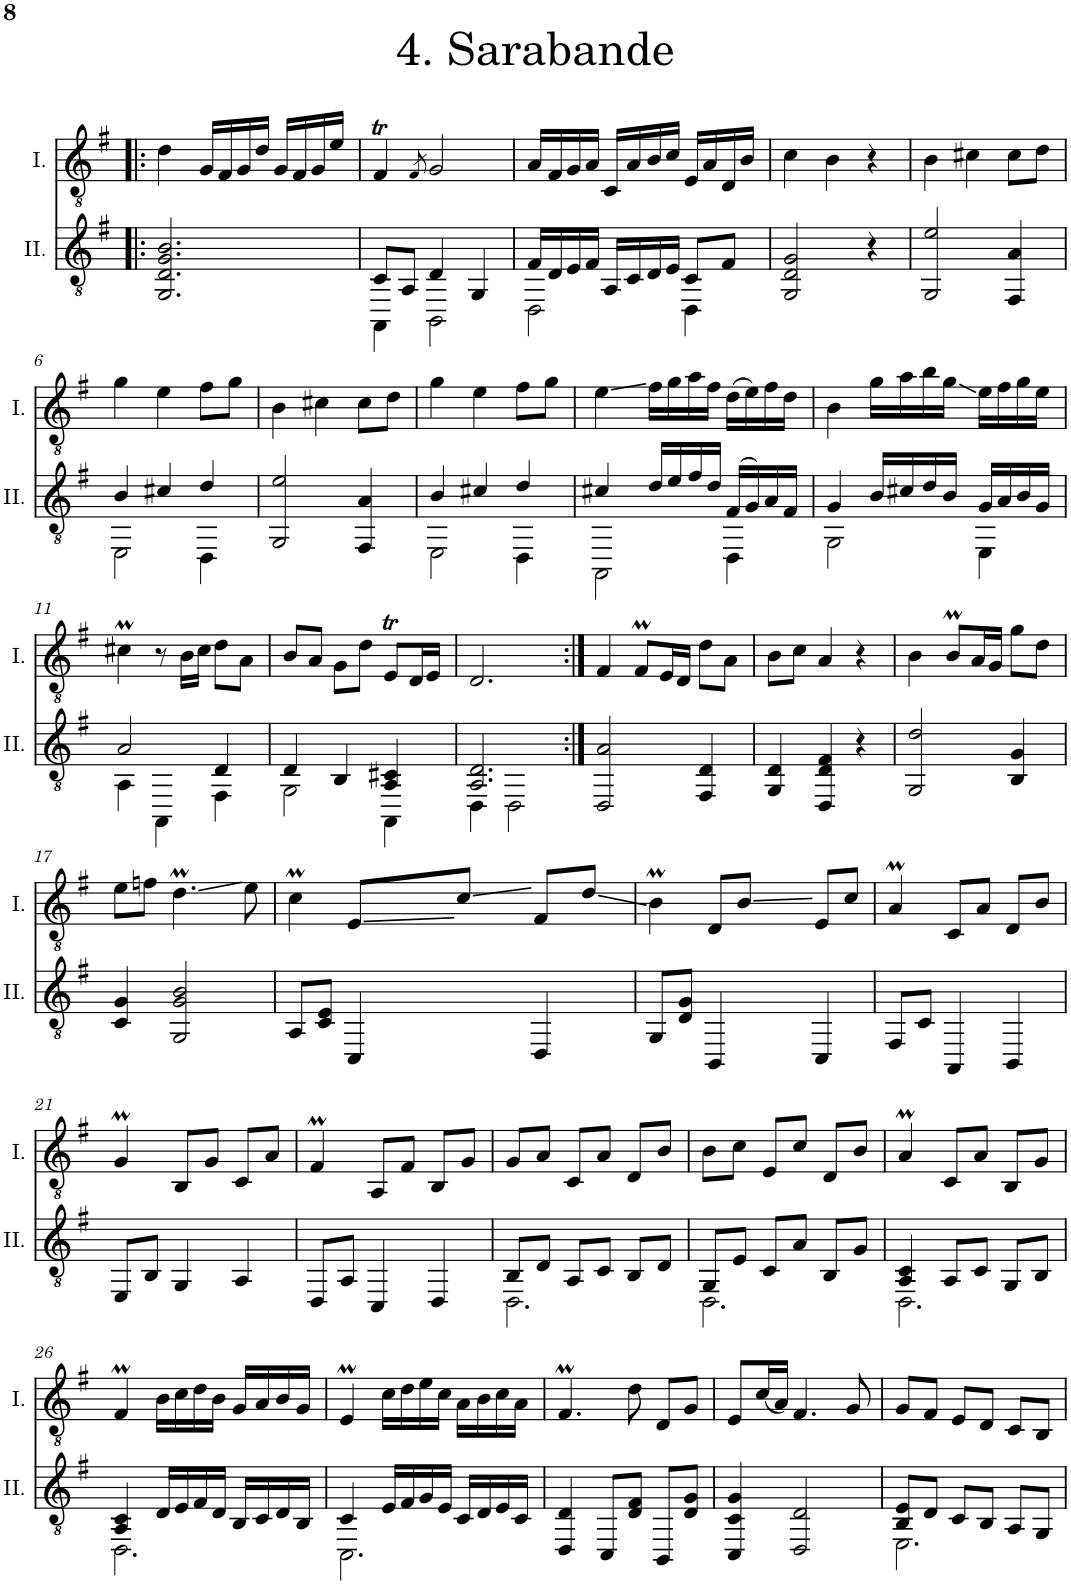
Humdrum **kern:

**kern	**kern
*part2	*part1
*staff2	*staff1
*I"II.	*I"I.
*I'II.	*I'I.
!!LO:PB:g=z
*clefGv2	*clefGv2
*k[f#]	*k[f#]
*M3/4	*M3/4
=1!|:	=1!|:
2.GG/ 2.D/ 2.G/ 2.B/	4d\
.	16G/LL
.	16F#/
.	16G/
.	16d/JJ
.	16G/LL
.	16F#/
.	16G/
.	16e/JJ
=2	=2
*^	*
8C/L	4AAA\	4F#t/
8AA/J	.	.
.	.	8qF#/
4D/	2BBB\	2G/
4GG/	.	.
=3	=3	=3
16F#/LL	2DD\	16A/LL
16D/	.	16F#/
16E/	.	16G/
16F#/JJ	.	16A/JJ
16AA/LL	.	16C/LL
16C/	.	16A/
16D/	.	16B/
16E/JJ	.	16c/JJ
8C/L	4DD\	16E/LL
.	.	16A/
8F#/J	.	16D/
.	.	16B/JJ
*v	*v	*
=4	=4
2GG/ 2D/ 2G/	4c\
.	4B\
4r	4r
=5	=5
2GG/ 2e/	4B\
.	4c#X\
4FF#/ 4A/	8c#\L
.	8d\J
!!LO:LB:g=z
=6	=6
*^	*
4B/	2EE\	4g\
4c#X/	.	4e\
4d/	4DD\	8f#\L
.	.	8g\J
*v	*v	*
=7	=7
2GG/ 2e/	4B\
.	4c#X\
4FF#/ 4A/	8c#\L
.	8d\J
=8	=8
*^	*
4B/	2EE\	4g\
4c#X/	.	4e\
4d/	4DD\	8f#\L
.	.	8g\J
=9	=9	=9
4c#X/	2AAA\	4e\
16d/LL	.	16f#\LL
16e/	.	16g\
16f#/	.	16a\
16d/JJ	.	16f#\JJ
(16F#/LL	4DD\	(16d\LL
16G/)	.	16e\)
16A/	.	16f#\
16F#/JJ	.	16d\JJ
=10	=10	=10
4G/	2GG\	4B\
16B/LL	.	16g\LL
16c#X/	.	16a\
16d/	.	16b\
16B/JJ	.	16g\JJ
16G/LL	4EE\	16e\LL
16A/	.	16f#\
16B/	.	16g\
16G/JJ	.	16e\JJ
!!LO:LB:g=z
=11	=11	=11
2A/	4AA\	4c#Xm\
.	4AAA\	8r
.	.	16B\LL
.	.	16c#\JJ
4D/	4FF#\	8d\L
.	.	8A\J
=12	=12	=12
4D/	2GG\	8B/L
.	.	8A/J
4BB/	.	8G\L
.	.	8d\J
4AA/ 4C#X/	4AAA\	8ET/L
.	.	16D/L
.	.	16E/JJ
=13	=13	=13
2.AA/ 2.D/	4DD\	2.D/
.	2DD\	.
*v	*v	*
=14:|!	=14:|!
2DD/ 2A/	4F#/
.	8F#m/L
.	16E/L
.	16D/JJ
4FF#/ 4D/	8d\L
.	8A\J
=15	=15
4GG/ 4D/	8B\L
.	8c\J
4DD/ 4D/ 4F#/	4A/
4r	4r
=16	=16
2GG/ 2d/	4B\
.	8Bm/L
.	16A/L
.	16G/JJ
4BB/ 4G/	8g\L
.	8d\J
!!LO:LB:g=z
=17	=17
4C/ 4G/	8e\L
.	8fn\J
2GG/ 2G/ 2B/	4.dM\
.	8e\
=18	=18
8AA/L	4cM\
8C/ 8E/J	.
4CC/	8E/L
.	8c/J
4DD/	8F#/L
.	8d/J
=19	=19
8GG/L	4Bm\
8D/ 8G/J	.
4BBB/	8D/L
.	8B/J
4CC/	8E/L
.	8c/J
=20	=20
8FF#/L	4AM/
8C/J	.
4AAA/	8C/L
.	8A/J
4BBB/	8D/L
.	8B/J
!!LO:LB:g=z
=21	=21
8EE/L	4GM/
8BB/J	.
4GG/	8BB/L
.	8G/J
4AA/	8C/L
.	8A/J
=22	=22
8DD/L	4F#m/
8AA/J	.
4CC/	8AA/L
.	8F#/J
4DD/	8BB/L
.	8G/J
=23	=23
*^	*
8BB/L	2.DD\	8G/L
8D/J	.	8A/J
8AA/L	.	8C/L
8C/J	.	8A/J
8BB/L	.	8D/L
8D/J	.	8B/J
=24	=24	=24
8GG/L	2.DD\	8B\L
8E/J	.	8c\J
8C/L	.	8E/L
8A/J	.	8c/J
8BB/L	.	8D/L
8G/J	.	8B/J
=25	=25	=25
4AA/ 4C/	2.DD\	4AM/
8AA/L	.	8C/L
8C/J	.	8A/J
8GG/L	.	8BB/L
8BB/J	.	8G/J
!!LO:LB:g=z
=26	=26	=26
4AA/ 4C/	2.DD\	4F#m/
16D/LL	.	16B\LL
16E/	.	16c\
16F#/	.	16d\
16D/JJ	.	16B\JJ
16BB/LL	.	16G/LL
16C/	.	16A/
16D/	.	16B/
16BB/JJ	.	16G/JJ
=27	=27	=27
4C/	2.CC\	4EM/
16E/LL	.	16c\LL
16F#/	.	16d\
16G/	.	16e\
16E/JJ	.	16c\JJ
16C/LL	.	16A\LL
16D/	.	16B\
16E/	.	16c\
16C/JJ	.	16A\JJ
*v	*v	*
=28	=28
4DD/ 4D/	4.F#m/
8CC/L	.
8D/ 8F#/J	8d\
8BBB/L	8D/L
8D/ 8G/J	8G/J
=29	=29
4CC/ 4C/ 4G/	8E/L
.	(16c/L
.	16A/JJ)
2DD/ 2D/	4.F#/
.	8G/
=30	=30
*^	*
8BB/ 8E/L	2.EE\	8G/L
8D/J	.	8F#/J
8C/L	.	8E/L
8BB/J	.	8D/J
8AA/L	.	8C/L
8GG/J	.	8BB/J
*v	*v	*
=	=
*-	*-
